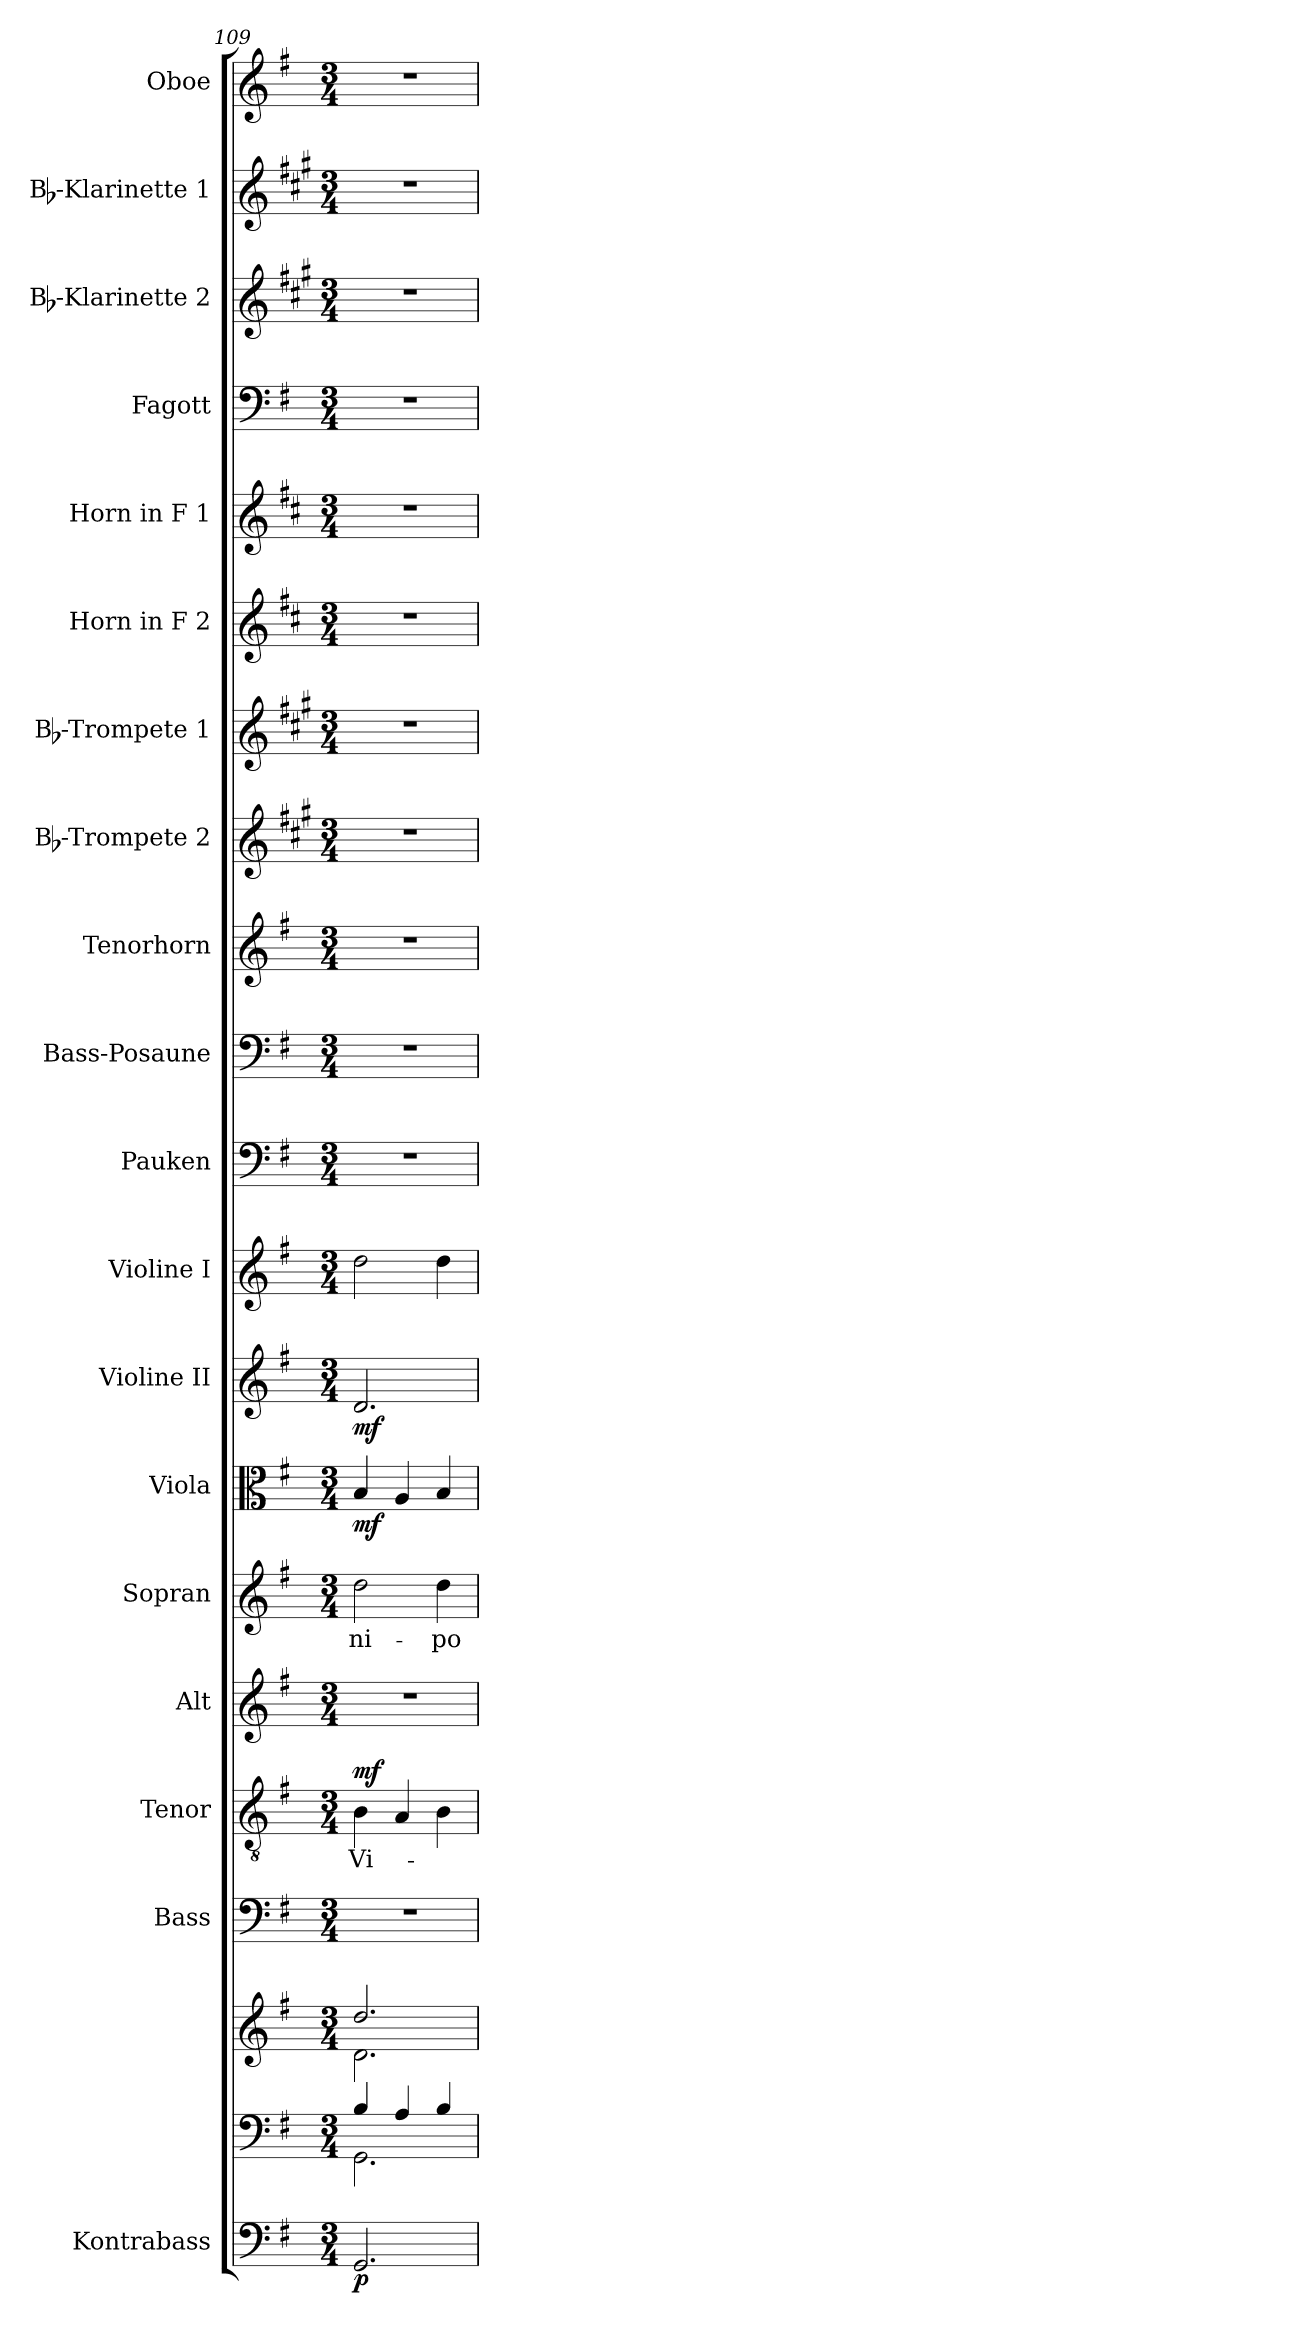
**kern	**dynam	**kern	**kern	**kern	**kern	**text	**dynam	**kern	**kern	**text	**kern	**dynam	**kern	**dynam	**kern	**kern	**kern	**kern	**kern	**kern	**kern	**kern	**kern	**kern	**kern	**kern
*part20	*part20	*part19	*part19	*part18	*part17	*part17	*part17	*part16	*part15	*part15	*part14	*part14	*part13	*part13	*part12	*part11	*part10	*part9	*part8	*part7	*part6	*part5	*part4	*part3	*part2	*part1
*staff21	*staff21	*staff20	*staff19	*staff18	*staff17	*staff17	*staff17	*staff16	*staff15	*staff15	*staff14	*staff14	*staff13	*staff13	*staff12	*staff11	*staff10	*staff9	*staff8	*staff7	*staff6	*staff5	*staff4	*staff3	*staff2	*staff1
*I"Kontrabass	*	*	*	*I"Bass	*I"Tenor	*	*	*I"Alt	*I"Sopran	*	*I"Viola	*	*I"Violine II	*	*I"Violine I	*I"Pauken	*I"Bass-Posaune	*I"Tenorhorn	*I"Bb-Trompete 2	*I"Bb-Trompete 1	*I"Horn in F 2	*I"Horn in F 1	*I"Fagott	*I"Bb-Klarinette 2	*I"Bb-Klarinette 1	*I"Oboe
*I'Kb.	*	*	*	*I'B.	*I'T.	*	*	*I'A.	*I'S.	*	*I'Vla.	*	*I'Vl. II	*	*I'Vl. I	*I'Pk.	*I'B. Pos.	*I'T. Hrn.	*I'Bb Trp. 2	*I'Bb Trp. 1	*	*	*I'Fg.	*I'Bb Kl. 2	*I'Bb Kl. 1	*I'Ob.
*clefF4	*	*clefF4	*clefG2	*clefF4	*clefGv2	*	*	*clefG2	*clefG2	*	*clefC3	*	*clefG2	*	*clefG2	*clefF4	*clefF4	*clefG2	*clefG2	*clefG2	*clefG2	*clefG2	*clefF4	*clefG2	*clefG2	*clefG2
*ITrd7c12	*	*	*	*	*	*	*	*	*	*	*	*	*	*	*	*	*	*ITrd8c14	*ITrd1c2	*ITrd1c2	*ITrd4c7	*ITrd4c7	*	*ITrd1c2	*ITrd1c2	*
*k[f#]	*	*k[f#]	*k[f#]	*k[f#]	*k[f#]	*	*	*k[f#]	*k[f#]	*	*k[f#]	*	*k[f#]	*	*k[f#]	*k[f#]	*k[f#]	*k[f#]	*k[f#]	*k[f#]	*k[f#]	*k[f#]	*k[f#]	*k[f#]	*k[f#]	*k[f#]
*G:	*	*G:	*G:	*G:	*G:	*	*	*G:	*G:	*	*G:	*	*G:	*	*G:	*G:	*G:	*G:	*G:	*G:	*G:	*G:	*G:	*G:	*G:	*G:
*M3/4	*	*M3/4	*M3/4	*M3/4	*M3/4	*	*	*M3/4	*M3/4	*	*M3/4	*	*M3/4	*	*M3/4	*M3/4	*M3/4	*M3/4	*M3/4	*M3/4	*M3/4	*M3/4	*M3/4	*M3/4	*M3/4	*M3/4
=109	=109	=109	=109	=109	=109	=109	=109	=109	=109	=109	=109	=109	=109	=109	=109	=109	=109	=109	=109	=109	=109	=109	=109	=109	=109	=109
*	*	*^	*^	*	*	*	*	*	*	*	*	*	*	*	*	*	*	*	*	*	*	*	*	*	*	*
!	!LO:DY:b	!	!	!	!	!	!	!LO:LY:b	!LO:DY:a	!	!	!LO:LY:b	!	!LO:DY:b	!	!LO:DY:b	!	!	!	!	!	!	!	!	!	!	!	!
2.GGG/	p	4B/	2.GG\	2.dd/	2.d\	2.r	4B\	Vi-	mf	2.r	2dd\	-ni-	4B/	mf	2.d/	mf	2dd\	2.r	2.r	2.r	2.r	2.r	2.r	2.r	2.r	2.r	2.r	2.r
.	.	4A/	.	.	.	.	4A/	.	.	.	.	.	4A/	.	.	.	.	.	.	.	.	.	.	.	.	.	.	.
!	!	!	!	!	!	!	!	!	!	!	!	!LO:LY:b	!	!	!	!	!	!	!	!	!	!	!	!	!	!	!	!
.	.	4B/	.	.	.	.	4B\	.	.	.	4dd\	-po-	4B/	.	.	.	4dd\	.	.	.	.	.	.	.	.	.	.	.
*	*	*v	*v	*	*	*	*	*	*	*	*	*	*	*	*	*	*	*	*	*	*	*	*	*	*	*	*	*
*	*	*	*v	*v	*	*	*	*	*	*	*	*	*	*	*	*	*	*	*	*	*	*	*	*	*	*	*
=	=	=	=	=	=	=	=	=	=	=	=	=	=	=	=	=	=	=	=	=	=	=	=	=	=	=
*-	*-	*-	*-	*-	*-	*-	*-	*-	*-	*-	*-	*-	*-	*-	*-	*-	*-	*-	*-	*-	*-	*-	*-	*-	*-	*-
